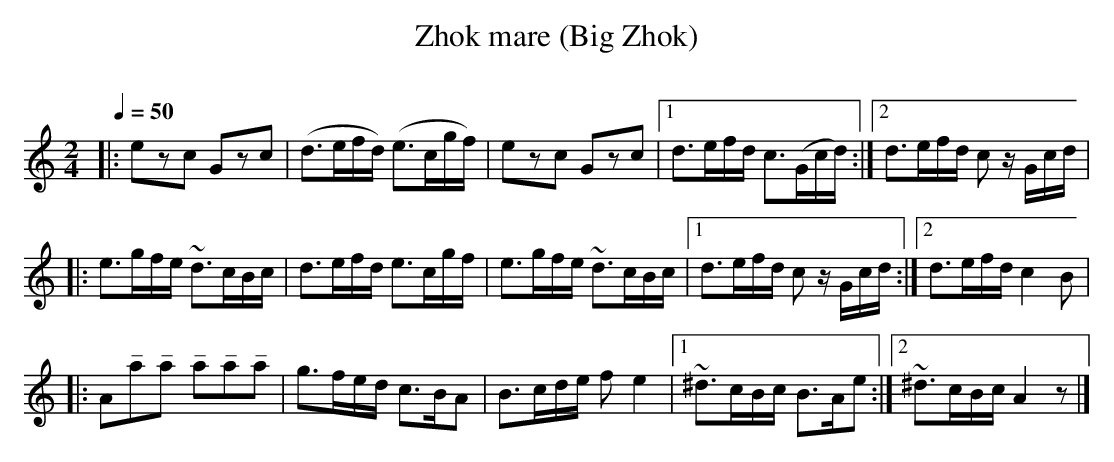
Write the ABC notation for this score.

X:1
T: Zhok mare (Big Zhok)
O:
Q: 1/4=50
M: 2/4
L: 1/16
K: C
|: e2z2c2 G2z2c2 | (d3efd) (e3cgf) | e2z2c2 G2z2c2 |[1 d3efd c3(Gcd) :|[2 d3efd c2z Gcd |
|: e3gfe ~d3cBc | d3efd e3cgf | e3gfe ~d3cBc |[1 d3efd c2z Gcd :|[2 d3efd c4B2 |
|: A2"^_"a2"^_"a2 "^_"a2"^_"a2"^_"a2 | g3fed c3BA2 | B3cde f2e4 |[1 ~^d3cBc B3Ae2 :|[2 ~^d3cBc A4z2 |]
